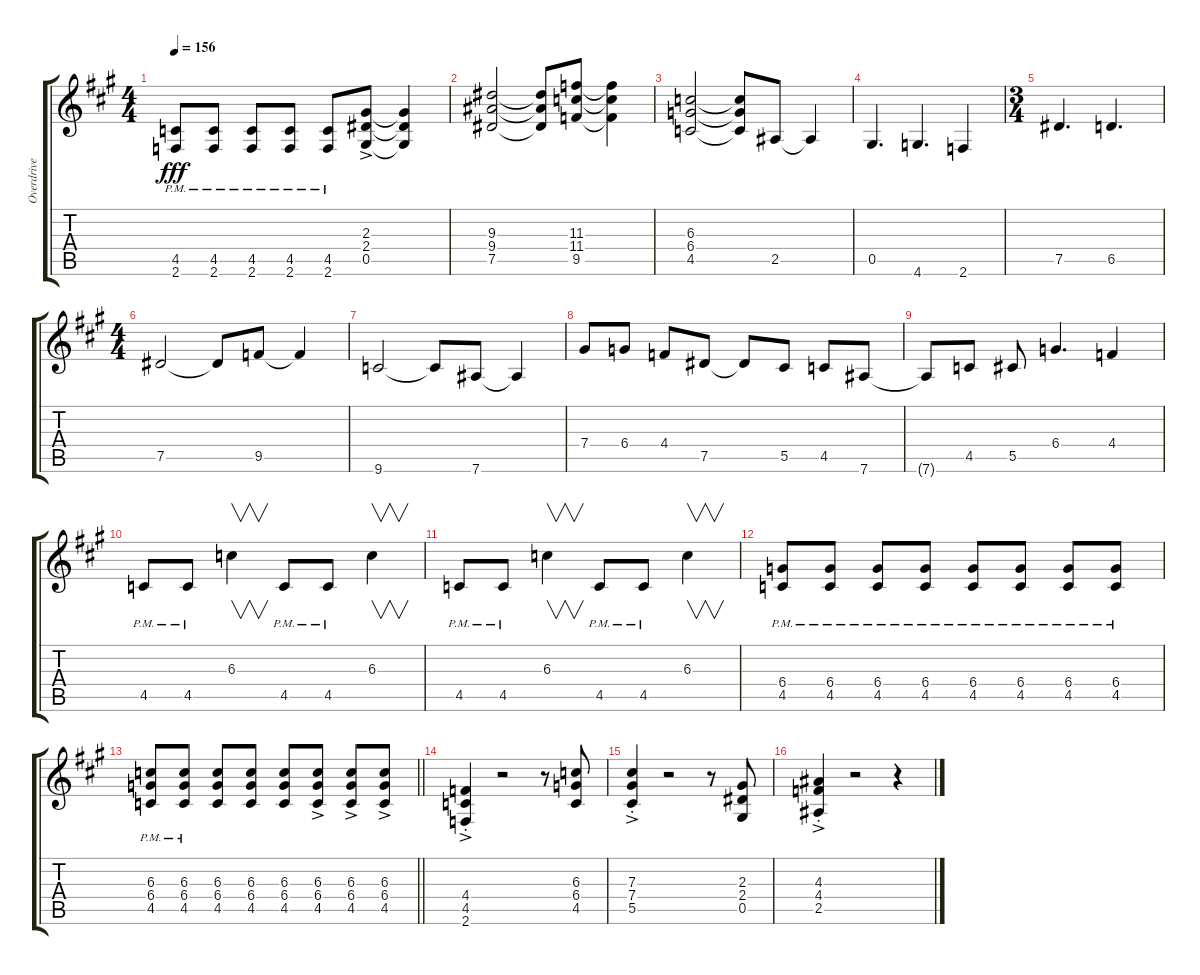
\track ("Overdrive Rhythm" "Overdrive ") {instrument distortionguitar}
\staff {score tabs}
\tuning (Eb4 Bb3 Gb3 Db3 Ab2 Eb2) {hide}
\ts (4 4)
\tempo 156
\clef g2
\ks a
(4.5{pm} 2.6{pm}).8{dy fff} (4.5{pm} 2.6{pm}).8 (4.5{pm} 2.6{pm}).8 (4.5{pm} 2.6{pm}).8 (4.5{pm} 2.6{pm}).8 (2.3{ac} 2.4{ac} 0.5{ac}).8 (2.3{t} 2.4{t} 0.5{t}).4 |
(9.3 9.4 7.5).2 (9.3{t} 9.4{t} 7.5{t}).8 (11.3 11.4 9.5).8 (11.3{t} 11.4{t} 9.5{t}).4 |
(6.3 6.4 4.5).2 (6.3{t} 6.4{t} 4.5{t}).8 2.5.8 2.5{t}.4 |
0.5.4{d} 4.6.4{d} 2.6.4 |
\ts (3 4)
7.5.4{d} 6.5.4{d} |
\ts (4 4)
7.5.2 7.5{t}.8 9.5.8 9.5{t}.4 |
9.6.2 9.6{t}.8 7.6.8 7.6{t}.4 |
7.4.8 6.4.8 4.4.8 7.5.8 7.5{t}.8 5.5.8 4.5.8 7.6.8 |
7.6{t}.8 4.5.8 5.5.8 6.4.4{d} 4.4.4 |
4.5{pm}.8 4.5{pm}.8 6.3.4{v} 4.5{pm}.8 4.5{pm}.8 6.3.4{v} |
4.5{pm}.8 4.5{pm}.8 6.3.4{v} 4.5{pm}.8 4.5{pm}.8 6.3.4{v} |
(6.4{pm} 4.5{pm}).8 (6.4{pm} 4.5{pm}).8 (6.4{pm} 4.5{pm}).8 (6.4{pm} 4.5{pm}).8 (6.4{pm} 4.5{pm}).8 (6.4{pm} 4.5{pm}).8 (6.4{pm} 4.5{pm}).8 (6.4{pm} 4.5{pm}).8 |
\barLineRight lightlight
(6.3{pm} 6.4{pm} 4.5{pm}).8 (6.3{pm} 6.4{pm} 4.5{pm}).8 (6.3 6.4 4.5).8 (6.3 6.4 4.5).8 (6.3 6.4 4.5).8 (6.3{ac} 6.4{ac} 4.5{ac}).8 (6.3{ac} 6.4{ac} 4.5{ac}).8 (6.3{ac} 6.4{ac} 4.5{ac}).8 |
(4.4{ac st} 4.5{ac st} 2.6{ac st}).4 r.2 r.8 (6.3 6.4 4.5).8 |
(7.3{ac st} 7.4{ac st} 5.5{ac st}).4 r.2 r.8 (2.3 2.4 0.5).8 |
(4.3{ac st} 4.4{ac st} 2.5{ac st}).4 r.2 r.4
